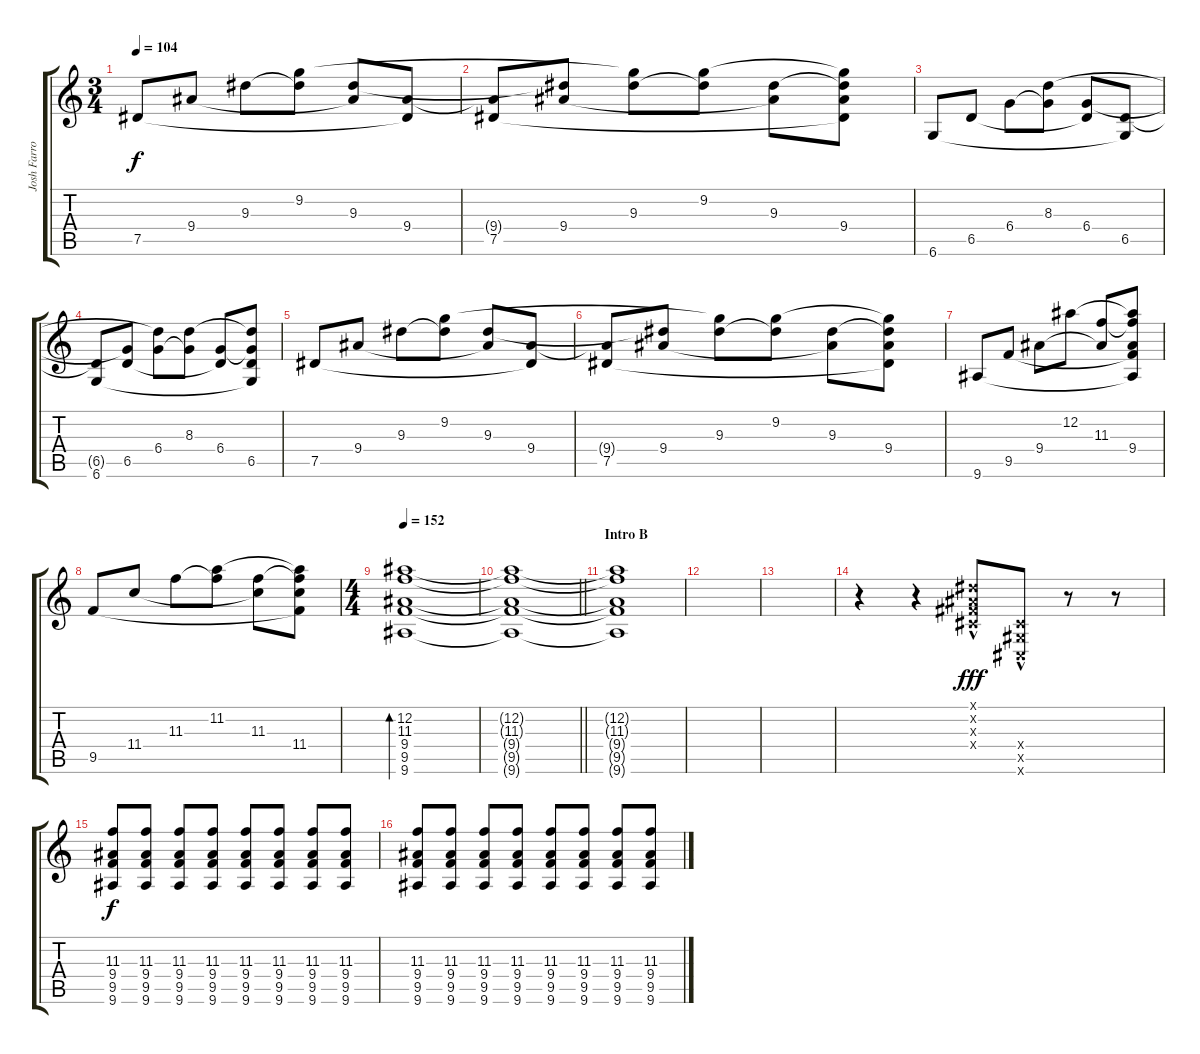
\track ("Josh Farro - Guitar" "Josh Farro") {instrument distortionguitar}
\staff {score tabs}
\tuning (Eb4 Bb3 Gb3 Db3 Ab2 Db2) {hide}
\ts (3 4)
\tempo 104
\clef g2
\ks c
7.5.8{dy f} 9.4.8 9.3.8 (9.2 9.3{t}).8 (9.3 9.4{t}).8 (9.4 7.5{t}).8 |
(9.4{t} 7.5).8 (9.3{t} 9.4).8 (9.2{t} 9.3).8 (9.2 9.3{t}).8 (9.3 9.4{t}).8 (9.2{t} 9.3{t} 9.4 7.5{t}).8 |
6.6.8 6.5.8 6.4.8 (8.3 6.4{t}).8 (6.4 6.5{t}).8 (6.5 6.6{t}).8 |
(6.5{t} 6.6).8 (6.4{t} 6.5).8 (8.3{t} 6.4).8 (8.3 6.4{t}).8 (6.4 6.5{t}).8 (8.3{t} 6.4{t} 6.5 6.6{t}).8 |
7.5.8 9.4.8 9.3.8 (9.2 9.3{t}).8 (9.3 9.4{t}).8 (9.4 7.5{t}).8 |
(9.4{t} 7.5).8 (9.3{t} 9.4).8 (9.2{t} 9.3).8 (9.2 9.3{t}).8 (9.3 9.4{t}).8 (9.2{t} 9.3{t} 9.4 7.5{t}).8 |
9.6.8 9.5.8 9.4.8 12.2.8 (11.3 9.4{t}).8 (12.2{t} 11.3{t} 9.4 9.5{t} 9.6{t}).8 |
9.5.8 11.4.8 11.3.8 (11.2 11.3{t}).8 (11.3 11.4{t}).8 (11.2{t} 11.3{t} 11.4 9.5{t}).8 |
\ts (4 4)
\tempo 152
(12.2 11.3 9.4 9.5 9.6).1{bd 120} |
\barLineRight lightlight
(12.2{t} 11.3{t} 9.4{t} 9.5{t} 9.6{t}).1 |
\section ("" "Intro B")
(12.2{t} 11.3{t} 9.4{t} 9.5{t} 9.6{t}).1{volume 0} |
|
|
r.4{volume 13 instrument distortionguitar} r.4 (0.1{hac x} 0.2{hac x} 0.3{hac x} 0.4{hac x}).8{dy fff} (0.4{hac x} 0.5{hac x} 0.6{hac x}).8 r.8 r.8 |
(11.3 9.4 9.5 9.6).8{dy f} (11.3 9.4 9.5 9.6).8 (11.3 9.4 9.5 9.6).8 (11.3 9.4 9.5 9.6).8 (11.3 9.4 9.5 9.6).8 (11.3 9.4 9.5 9.6).8 (11.3 9.4 9.5 9.6).8 (11.3 9.4 9.5 9.6).8 |
(11.3 9.4 9.5 9.6).8 (11.3 9.4 9.5 9.6).8 (11.3 9.4 9.5 9.6).8 (11.3 9.4 9.5 9.6).8 (11.3 9.4 9.5 9.6).8 (11.3 9.4 9.5 9.6).8 (11.3 9.4 9.5 9.6).8 (11.3 9.4 9.5 9.6).8
